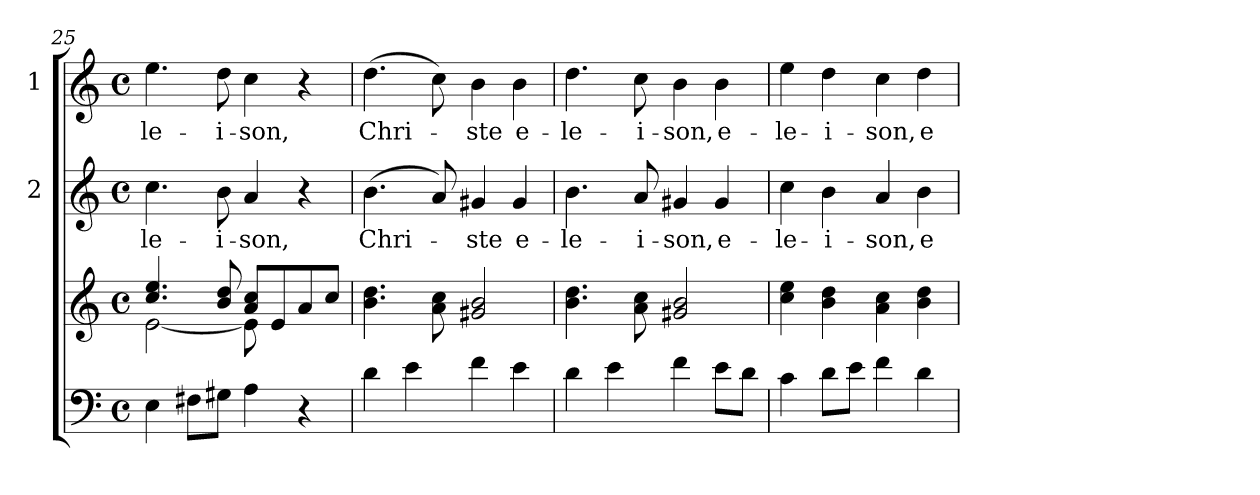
**kern	**kern	**kern	**text	**kern	**text
*part3	*part3	*part2	*part2	*part1	*part1
*staff4	*staff3	*staff2	*staff2	*staff1	*staff1
*	*	*I"2	*	*I"1	*
*clefF4	*clefG2	*clefG2	*	*clefG2	*
*k[]	*k[]	*k[]	*	*k[]	*
*C:	*C:	*C:	*	*C:	*
*M4/4	*M4/4	*M4/4	*	*M4/4	*
*met(c)	*met(c)	*met(c)	*	*met(c)	*
=25	=25	=25	=25	=25	=25
*	*^	*	*	*	*
!	!	!	!	!LO:LY:b	!	!LO:LY:b
4E\	4.cc/ 4.ee/	[<2e\	4.cc\	-le-	4.ee\	-le-
8F#X\L	.	.	.	.	.	.
!	!	!	!	!LO:LY:b	!	!LO:LY:b
8G#X\J	8b/ 8dd/	.	8b\	-i-	8dd\	-i-
!	!	!	!	!LO:LY:b	!	!LO:LY:b
4A\	8a/ 8cc/L	8e\]	4a/	-son,	4cc\	-son,
.	8e/	4.ryy	.	.	.	.
4r	8a/	.	4r	.	4r	.
.	8cc/J	.	.	.	.	.
*	*v	*v	*	*	*	*
!!LO:LB:g=z
=26	=26	=26	=26	=26	=26
!	!	!	!LO:LY:b	!	!LO:LY:b
4d\	4.b\ 4.dd\	(>4.b\	Chri-	(>4.dd\	Chri-
4e\	.	.	.	.	.
.	8a\ 8cc\	8a/)	.	8cc\)	.
!	!	!	!LO:LY:b	!	!LO:LY:b
4f\	2g#X/ 2b/	4g#X/	-ste	4b\	-ste
!	!	!	!LO:LY:b	!	!LO:LY:b
4e\	.	4g#/	e-	4b\	e-
=27	=27	=27	=27	=27	=27
!	!	!	!LO:LY:b	!	!LO:LY:b
4d\	4.b\ 4.dd\	4.b\	-le-	4.dd\	-le-
4e\	.	.	.	.	.
!	!	!	!LO:LY:b	!	!LO:LY:b
.	8a\ 8cc\	8a/	-i-	8cc\	-i-
!	!	!	!LO:LY:b	!	!LO:LY:b
4f\	2g#X/ 2b/	4g#X/	-son,	4b\	-son,
!	!	!	!LO:LY:b	!	!LO:LY:b
8e\L	.	4g#/	e-	4b\	e-
8d\J	.	.	.	.	.
=28	=28	=28	=28	=28	=28
!	!	!	!LO:LY:b	!	!LO:LY:b
4c\	4cc\ 4ee\	4cc\	-le-	4ee\	-le-
!	!	!	!LO:LY:b	!	!LO:LY:b
8d\L	4b\ 4dd\	4b\	-i-	4dd\	-i-
8e\J	.	.	.	.	.
!	!	!	!LO:LY:b	!	!LO:LY:b
4f\	4a\ 4cc\	4a/	-son,	4cc\	-son,
!	!	!	!LO:LY:b	!	!LO:LY:b
4d\	4b\ 4dd\	4b\	e-	4dd\	e-
=	=	=	=	=	=
*-	*-	*-	*-	*-	*-
